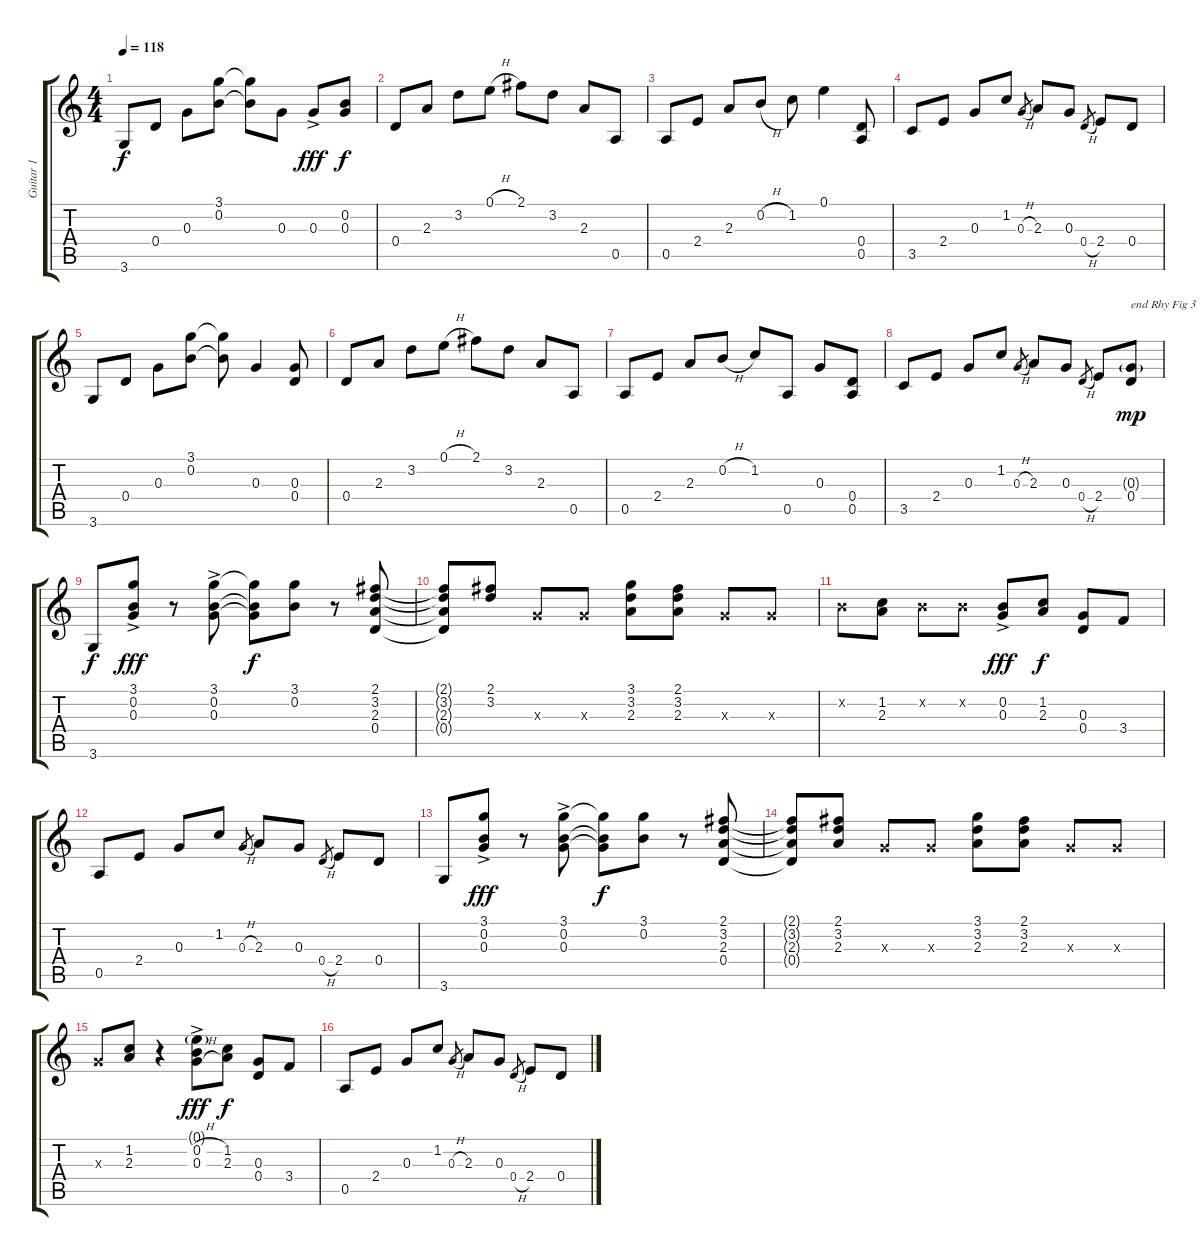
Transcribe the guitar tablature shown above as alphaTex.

\track ("Guitar 1" "Guitar 1") {instrument electricguitarclean}
\staff {score tabs}
\tuning (E4 B3 G3 D3 A2 E2) {hide}
\ts (4 4)
\tempo 118
\clef g2
\ks c
3.6.8{dy f} 0.4.8 0.3.8 (3.1 0.2).8 (3.1{t} 0.2{t}).8 0.3.8 0.3{ac}.8{dy fff} (0.2 0.3).8{dy f} |
0.4.8 2.3.8 3.2.8 0.1{h}.8 2.1.8 3.2.8 2.3.8 0.5.8 |
0.5.8 2.4.8 2.3.8 0.2{h}.8 1.2.8 0.1.4 (0.4 0.5).8 |
3.5.8 2.4.8 0.3.8 1.2.8 0.3{h}.8{gr} 2.3.8 0.3.8 0.4{h}.8{gr} 2.4.8 0.4.8 |
3.6.8 0.4.8 0.3.8 (3.1 0.2).8 (3.1{t} 0.2{t}).8 0.3.4 (0.3 0.4).8 |
0.4.8 2.3.8 3.2.8 0.1{h}.8 2.1.8 3.2.8 2.3.8 0.5.8 |
0.5.8 2.4.8 2.3.8 0.2{h}.8 1.2.8 0.5.8 0.3.8 (0.4 0.5).8 |
3.5.8 2.4.8 0.3.8 1.2.8 0.3{h}.8{gr} 2.3.8 0.3.8 0.4{h}.8{gr} 2.4.8 (0.3{g} 0.4).8{txt "end Rhy Fig 3" dy mp} |
3.6.8{dy f} (3.1{ac} 0.2{ac} 0.3{ac}).8{dy fff} r.8 (3.1{ac} 0.2{ac} 0.3{ac}).8 (3.1{t} 0.2{t} 0.3{t}).8{dy f} (3.1 0.2).8 r.8 (2.1 3.2 2.3 0.4).8 |
(2.1{t} 3.2{t} 2.3{t} 0.4{t}).8 (2.1 3.2).8 0.3{x}.8 0.3{x}.8 (3.1 3.2 2.3).8 (2.1 3.2 2.3).8 0.3{x}.8 0.3{x}.8 |
0.2{x}.8 (1.2 2.3).8 0.2{x}.8 0.2{x}.8 (0.2{ac} 0.3{ac}).8{dy fff} (1.2 2.3).8{dy f} (0.3 0.4).8 3.4.8 |
0.5.8 2.4.8 0.3.8 1.2.8 0.3{h}.8{gr} 2.3.8 0.3.8 0.4{h}.8{gr} 2.4.8 0.4.8 |
3.6.8 (3.1{ac} 0.2{ac} 0.3{ac}).8{dy fff} r.8 (3.1{ac} 0.2{ac} 0.3{ac}).8 (3.1{t} 0.2{t} 0.3{t}).8{dy f} (3.1 0.2).8 r.8 (2.1 3.2 2.3 0.4).8 |
(2.1{t} 3.2{t} 2.3{t} 0.4{t}).8 (2.1 3.2 2.3).8 0.3{x}.8 0.3{x}.8 (3.1 3.2 2.3).8 (2.1 3.2 2.3).8 0.3{x}.8 0.3{x}.8 |
0.3{x}.8 (1.2 2.3).8 r.4 (0.1{g ac} 0.2{h ac} 0.3{h ac}).8{dy fff} (1.2 2.3).8{dy f} (0.3 0.4).8 3.4.8 |
0.5.8 2.4.8 0.3.8 1.2.8 0.3{h}.8{gr} 2.3.8 0.3.8 0.4{h}.8{gr} 2.4.8 0.4.8
